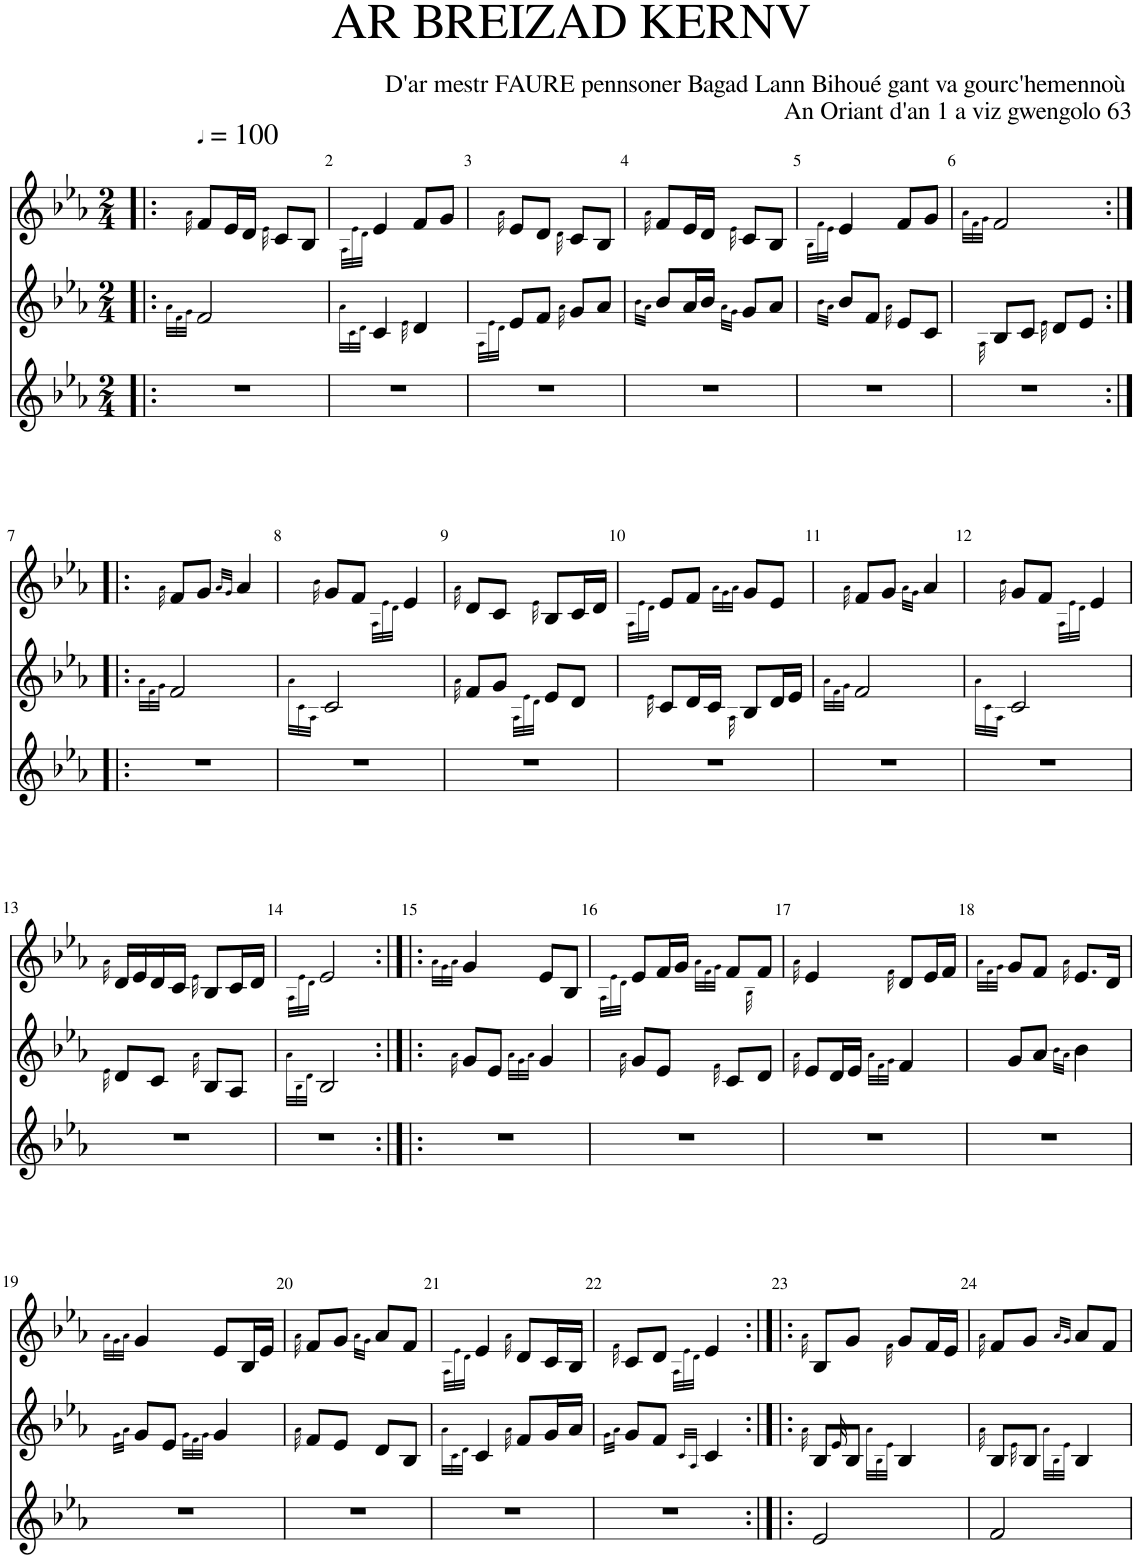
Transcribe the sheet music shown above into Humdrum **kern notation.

**kern	**kern	**kern
*part3	*part2	*part1
*staff3	*staff2	*staff1
*I"Flute	*I"Flute	*I"Flute
*I'Fl	*I'Fl	*I'Fl
*clefG2	*clefG2	*clefG2
*k[b-e-a-]	*k[b-e-a-]	*k[b-e-a-]
*M2/4	*M2/4	*M2/4
*MM100	*MM100	*MM100
=1!|:	=1!|:	=1!|:
.	32qa-\LLL	.
.	32qf\	.
.	32qg\JJJ	32qa-\
2r	2f/	8f/L
.	.	16e-/L
.	.	16d/JJ
.	.	32qe-\
.	.	8c/L
.	.	8B-/J
=2	=2	=2
.	32qa-\LLL	32qA-\LLL
.	32qc\	32qe-\
.	32qd\JJJ	32qd\JJJ
2r	4c/	4e-/
.	32qe-\	.
.	4d/	8f/L
.	.	8g/J
=3	=3	=3
.	32qA-\LLL	.
.	32qe-\	.
.	32qd\JJJ	32qa-\
2r	8e-/L	8e-/L
.	8f/J	8d/J
.	32qa-\	32qd\
.	8g/L	8c/L
.	8a-/J	8B-/J
=4	=4	=4
.	32qb-\LLL	.
.	32qa-\JJJ	32qa-\
2r	8b-/L	8f/L
.	16a-/L	16e-/L
.	16b-/JJ	16d/JJ
.	32qa-\LLL	.
.	32qg\JJJ	32qe-\
.	8g/L	8c/L
.	8a-/J	8B-/J
=5	=5	=5
.	.	32qB-\LLL
.	32qb-\LLL	32qf\
.	32qa-\JJJ	32qe-\JJJ
2r	8b-/L	4e-/
.	8f/J	.
.	32qa-\	.
.	8e-/L	8f/L
.	8c/J	8g/J
=6	=6	=6
.	.	32qa-\LLL
.	.	32qf\
.	32qA-\	32qg\JJJ
2r	8B-/L	2f/
.	8c/J	.
.	32qe-\	.
.	8d/L	.
.	8e-/J	.
!!LO:LB:g=z
=7:|!|:	=7:|!|:	=7:|!|:
.	32qa-\LLL	.
.	32qf\	.
.	32qg\JJJ	32qa-\
2r	2f/	8f/L
.	.	8g/J
.	.	32qa-/LLL
.	.	32qg/JJJ
.	.	4a-/
=8	=8	=8
.	32qa-\LLL	.
.	32qc\	.
.	32qA-\JJJ	32qb-\
2r	2c/	8g/L
.	.	8f/J
.	.	32qA-\LLL
.	.	32qe-\
.	.	32qd\JJJ
.	.	4e-/
=9	=9	=9
.	32qa-\	32qa-\
2r	8f/L	8d/L
.	8g/J	8c/J
.	32qA-\LLL	.
.	32qe-\	.
.	32qd\JJJ	32qe-\
.	8e-/L	8B-/L
.	8d/J	16c/L
.	.	16d/JJ
=10	=10	=10
.	.	32qA-\LLL
.	.	32qe-\
.	32qe-\	32qd\JJJ
2r	8c/L	8e-/L
.	16d/L	8f/J
.	16c/JJ	.
.	.	32qa-\LLL
.	.	32qg\
.	32qA-\	32qa-\JJJ
.	8B-/L	8g/L
.	16d/L	8e-/J
.	16e-/JJ	.
=11	=11	=11
.	32qa-\LLL	.
.	32qf\	.
.	32qg\JJJ	32qa-\
2r	2f/	8f/L
.	.	8g/J
.	.	32qa-\LLL
.	.	32qg\JJJ
.	.	4a-/
=12	=12	=12
.	32qa-\LLL	.
.	32qc\	.
.	32qA-\JJJ	32qb-\
2r	2c/	8g/L
.	.	8f/J
.	.	32qA-\LLL
.	.	32qe-\
.	.	32qd\JJJ
.	.	4e-/
!!LO:LB:g=z
=13	=13	=13
.	32qe-\	32qa-\
2r	8d/L	16d/LL
.	.	16e-/
.	8c/J	16d/
.	.	16c/JJ
.	32qa-\	32qe-\
.	8B-/L	8B-/L
.	8A-/J	16c/L
.	.	16d/JJ
=14	=14	=14
.	32qa-\LLL	32qA-\LLL
.	32qB-\	32qe-\
.	32qd\JJJ	32qd\JJJ
2r	2B-/	2e-/
=15:|!|:	=15:|!|:	=15:|!|:
.	.	32qa-\LLL
.	.	32qg\
.	32qa-\	32qa-\JJJ
2r	8g/L	4g/
.	8e-/J	.
.	32qa-\LLL	.
.	32qg\	.
.	32qa-\JJJ	.
.	4g/	8e-/L
.	.	8B-/J
=16	=16	=16
.	.	32qA-\LLL
.	.	32qe-\
.	32qa-\	32qd\JJJ
2r	8g/L	8e-/L
.	8e-/J	16f/L
.	.	16g/JJ
.	.	32qa-\LLL
.	.	32qf\
.	32qf\	32qg\JJJ
.	8c/L	8f/L
.	.	32qB-\
.	8d/J	8f/J
=17	=17	=17
.	32qa-\	32qa-\
2r	8e-/L	4e-/
.	16d/L	.
.	16e-/JJ	.
.	32qa-\LLL	.
.	32qf\	.
.	32qg\JJJ	32qf\
.	4f/	8d/L
.	.	16e-/L
.	.	16f/JJ
=18	=18	=18
.	.	32qa-\LLL
.	.	32qf\
.	.	32qg\JJJ
2r	8g/L	8g/L
.	8a-/J	8f/J
.	32qb-\LLL	.
.	32qa-\JJJ	32qa-\
.	4b-\	8.e-/L
.	.	16d/Jk
!!LO:LB:g=z
=19	=19	=19
.	.	32qa-\LLL
.	32qg\LLL	32qg\
.	32qa-\JJJ	32qa-\JJJ
2r	8g/L	4g/
.	8e-/J	.
.	32qg\LLL	.
.	32qf\	.
.	32qg\JJJ	.
.	4g/	8e-/L
.	.	16B-/L
.	.	16e-/JJ
=20	=20	=20
.	32qa-\	32qa-\
2r	8f/L	8f/L
.	8e-/J	8g/J
.	.	32qa-\LLL
.	.	32qg\JJJ
.	8d/L	8a-/L
.	8B-/J	8f/J
=21	=21	=21
.	32qa-\LLL	32qA-\LLL
.	32qc\	32qe-\
.	32qd\JJJ	32qd\JJJ
2r	4c/	4e-/
.	32qa-\	32qa-\
.	8f/L	8d/L
.	16g/L	16c/L
.	16a-/JJ	16B-/JJ
=22	=22	=22
.	32qg\LLL	.
.	32qa-\JJJ	32qf\
2r	8g/L	8c/L
.	8f/J	8d/J
.	.	32qA-\LLL
.	32qc/LLL	32qe-\
.	32qA-/JJJ	32qd\JJJ
.	4c/	4e-/
=23:|!|:	=23:|!|:	=23:|!|:
.	32qa-\	32qa-\
2e-/	8B-/L	8B-/L
.	32qe-/	.
.	8B-/J	8g/J
.	32qa-\LLL	.
.	32qB-\	.
.	32qe-\JJJ	32qf\
.	4B-/	8g/L
.	.	16f/L
.	.	16e-/JJ
=24	=24	=24
.	32qa-\	32qa-\
2f/	8B-/L	8f/L
.	32qe-\	.
.	8B-/J	8g/J
.	32qa-\LLL	.
.	32qB-\	32qa-/LLL
.	32qe-\JJJ	32qg/JJJ
.	4B-/	8a-/L
.	.	8f/J
=	=	=
*-	*-	*-
